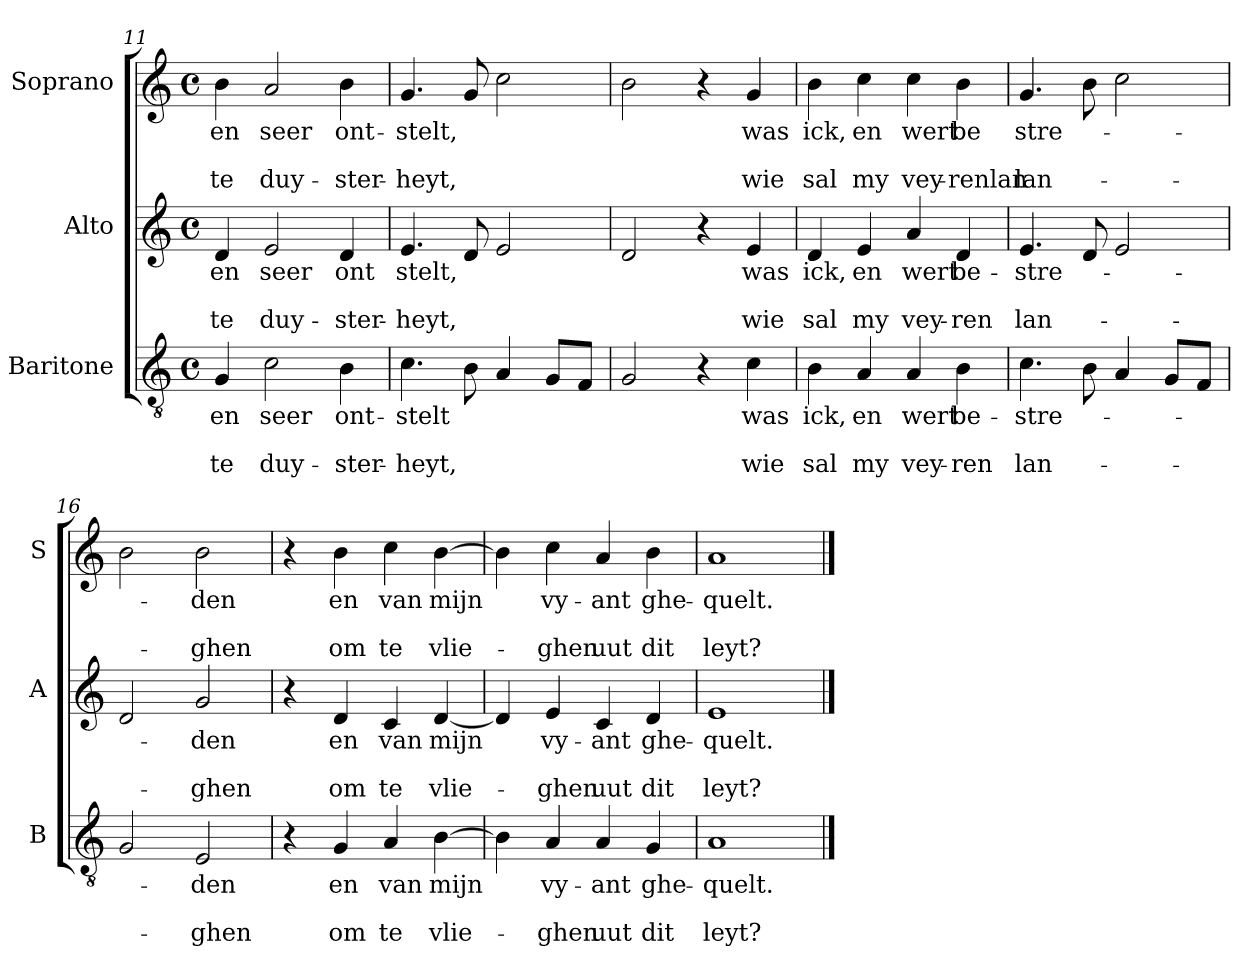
**kern	**text	**text	**text	**kern	**text	**text	**text	**kern	**text	**text	**text
*part3	*part3	*part3	*part3	*part2	*part2	*part2	*part2	*part1	*part1	*part1	*part1
*staff3	*staff3	*staff3	*staff3	*staff2	*staff2	*staff2	*staff2	*staff1	*staff1	*staff1	*staff1
*I"Baritone	*	*	*	*I"Alto	*	*	*	*I"Soprano	*	*	*
*I'B	*	*	*	*I'A	*	*	*	*I'S	*	*	*
*clefGv2	*	*	*	*clefG2	*	*	*	*clefG2	*	*	*
*k[]	*	*	*	*k[]	*	*	*	*k[]	*	*	*
*C:	*	*	*	*C:	*	*	*	*C:	*	*	*
*M4/4	*	*	*	*M4/4	*	*	*	*M4/4	*	*	*
*met(c)	*	*	*	*met(c)	*	*	*	*met(c)	*	*	*
=11	=11	=11	=11	=11	=11	=11	=11	=11	=11	=11	=11
!	!LO:LY:b	!	!LO:LY:b	!	!LO:LY:b	!	!LO:LY:b	!	!LO:LY:b	!	!LO:LY:b
4G/	en	.	-te	4d/	en	.	-te	4b\	en	.	-te
!	!LO:LY:b	!	!LO:LY:b	!	!LO:LY:b	!	!LO:LY:b	!	!LO:LY:b	!	!LO:LY:b
2c\	seer	.	duy-	2e/	seer	.	duy-	2a/	seer	.	duy-
!	!LO:LY:b	!	!LO:LY:b	!	!LO:LY:b	!	!LO:LY:b	!	!LO:LY:b	!	!LO:LY:b
4B\	ont-	.	-ster-	4d/	ont	.	-ster-	4b\	ont-	.	-ster-
=12	=12	=12	=12	=12	=12	=12	=12	=12	=12	=12	=12
!	!LO:LY:b	!	!LO:LY:b	!	!LO:LY:b	!	!LO:LY:b	!	!LO:LY:b	!	!LO:LY:b
4.c\	-stelt	.	-heyt,	4.e/	stelt,	.	-heyt,	4.g/	-stelt,	.	-heyt,
8B\	.	.	.	8d/	.	.	.	8g/	.	.	.
4A/	.	.	.	2e/	.	.	.	2cc\	.	.	.
8G/L	.	.	.	.	.	.	.	.	.	.	.
8F/J	.	.	.	.	.	.	.	.	.	.	.
=13	=13	=13	=13	=13	=13	=13	=13	=13	=13	=13	=13
2G/	.	.	.	2d/	.	.	.	2b\	.	.	.
4r	.	.	.	4r	.	.	.	4r	.	.	.
!	!LO:LY:b	!	!LO:LY:b	!	!LO:LY:b	!	!LO:LY:b	!	!LO:LY:b	!	!LO:LY:b
4c\	was	.	wie	4e/	was	.	wie	4g/	was	.	wie
=14	=14	=14	=14	=14	=14	=14	=14	=14	=14	=14	=14
!	!LO:LY:b	!	!LO:LY:b	!	!LO:LY:b	!	!LO:LY:b	!	!LO:LY:b	!	!LO:LY:b
4B\	ick,	.	sal	4d/	ick,	.	sal	4b\	ick,	.	sal
!	!LO:LY:b	!	!LO:LY:b	!	!LO:LY:b	!	!LO:LY:b	!	!LO:LY:b	!	!LO:LY:b
4A/	en	.	my	4e/	en	.	my	4cc\	en	.	my
!	!LO:LY:b	!	!LO:LY:b	!	!LO:LY:b	!	!LO:LY:b	!	!LO:LY:b	!	!LO:LY:b
4A/	wert	.	vey-	4a/	wert	.	vey-	4cc\	wert	.	vey-
!	!LO:LY:b	!	!LO:LY:b	!	!LO:LY:b	!	!LO:LY:b	!	!LO:LY:b	!	!LO:LY:b
4B\	be-	.	-ren	4d/	be-	.	-ren	4b\	be	.	-renlan
!!LO:LB:g=z
=15	=15	=15	=15	=15	=15	=15	=15	=15	=15	=15	=15
!	!LO:LY:b	!	!LO:LY:b	!	!LO:LY:b	!	!LO:LY:b	!	!LO:LY:b	!	!LO:LY:b
4.c\	-stre-	.	lan-	4.e/	-stre-	.	lan-	4.g/	stre-	.	lan-
8B\	.	.	.	8d/	.	.	.	8b\	.	.	.
4A/	.	.	.	2e/	.	.	.	2cc\	.	.	.
8G/L	.	.	.	.	.	.	.	.	.	.	.
8F/J	.	.	.	.	.	.	.	.	.	.	.
=16	=16	=16	=16	=16	=16	=16	=16	=16	=16	=16	=16
2G/	.	.	.	2d/	.	.	.	2b\	.	.	.
!	!LO:LY:b	!	!LO:LY:b	!	!LO:LY:b	!	!LO:LY:b	!	!LO:LY:b	!	!LO:LY:b
2E/	-den	.	-ghen	2g/	-den	.	-ghen	2b\	-den	.	-ghen
=17	=17	=17	=17	=17	=17	=17	=17	=17	=17	=17	=17
4r	.	.	.	4r	.	.	.	4r	.	.	.
!	!LO:LY:b	!	!LO:LY:b	!	!LO:LY:b	!	!LO:LY:b	!	!LO:LY:b	!	!LO:LY:b
4G/	en	.	om	4d/	en	.	om	4b\	en	.	om
!	!LO:LY:b	!	!LO:LY:b	!	!LO:LY:b	!	!LO:LY:b	!	!LO:LY:b	!	!LO:LY:b
4A/	van	.	te	4c/	van	.	te	4cc\	van	.	te
!	!LO:LY:b	!	!LO:LY:b	!	!LO:LY:b	!	!LO:LY:b	!	!LO:LY:b	!	!LO:LY:b
[4B\	mijn	.	vlie-	[4d/	mijn	.	vlie-	[4b\	mijn	.	vlie-
=18	=18	=18	=18	=18	=18	=18	=18	=18	=18	=18	=18
4B\]	.	.	.	4d/]	.	.	.	4b\]	.	.	.
!	!LO:LY:b	!	!LO:LY:b	!	!LO:LY:b	!	!LO:LY:b	!	!LO:LY:b	!	!LO:LY:b
4A/	vy-	.	-ghen	4e/	vy-	.	-ghen	4cc\	vy-	.	-ghen
!	!LO:LY:b	!	!LO:LY:b	!	!LO:LY:b	!	!LO:LY:b	!	!LO:LY:b	!	!LO:LY:b
4A/	-ant	.	uut	4c/	-ant	.	uut	4a/	-ant	.	uut
!	!LO:LY:b	!	!LO:LY:b	!	!LO:LY:b	!	!LO:LY:b	!	!LO:LY:b	!	!LO:LY:b
4G/	ghe-	.	dit	4d/	ghe-	.	dit	4b\	ghe-	.	dit
=19	=19	=19	=19	=19	=19	=19	=19	=19	=19	=19	=19
!	!LO:LY:b	!	!LO:LY:b	!	!LO:LY:b	!	!LO:LY:b	!	!LO:LY:b	!	!LO:LY:b
1A	-quelt.	.	leyt?	1e	-quelt.	.	leyt?	1a	-quelt.	.	leyt?
==	==	==	==	==	==	==	==	==	==	==	==
*-	*-	*-	*-	*-	*-	*-	*-	*-	*-	*-	*-
